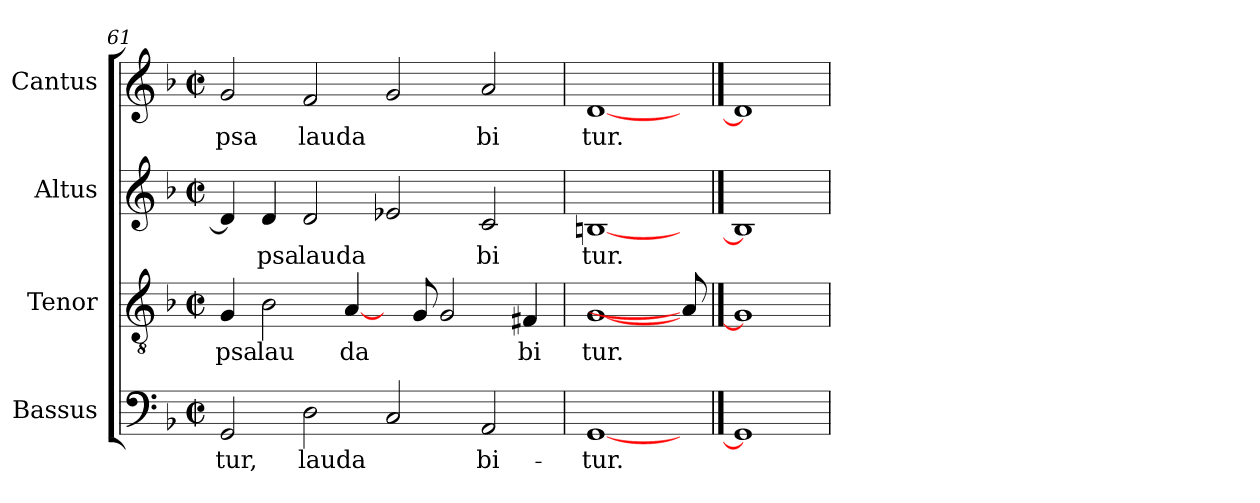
**kern	**text	**kern	**text	**kern	**text	**kern	**text
*part4	*part4	*part3	*part3	*part2	*part2	*part1	*part1
*staff4	*staff4	*staff3	*staff3	*staff2	*staff2	*staff1	*staff1
*I"Bassus	*	*I"Tenor	*	*I"Altus	*	*I"Cantus	*
*clefF4	*	*clefGv2	*	*clefG2	*	*clefG2	*
*k[b-]	*	*k[b-]	*	*k[b-]	*	*k[b-]	*
*F:	*	*F:	*	*F:	*	*F:	*
*M2/2	*	*M2/2	*	*M2/2	*	*M2/2	*
*met(c|)	*	*met(c|)	*	*met(c|)	*	*met(c|)	*
=61	=61	=61	=61	=61	=61	=61	=61
!	!LO:LY:b:cj	!	!LO:LY:b:cj	!	!LO:LY:b:cj	!	!LO:LY:b:cj
2GG/	-tur,	4G/	psa	4d/]	.	2g/	psa
!	!	!	!LO:LY:b:cj	!	!LO:LY:b:cj	!	!
.	.	2B-\	lau	4d/	psa	.	.
!	!LO:LY:b:cj	!	!	!	!LO:LY:b:cj	!	!LO:LY:b:cj
2D\	lauda-	.	.	2d/	lauda	2f/	lauda
!	!	!	!LO:LY:b:cj	!	!	!	!
.	.	[4A/	da	.	.	.	.
!	!LO:LY:b:cj	!	!	!	!LO:LY:b:cj	!	!LO:LY:b:cj
2C/	--	8ryy	.	2e-X/	.	2g/	.
!	!	!	!LO:LY:b:cj	!	!	!	!
.	.	8G/	.	.	.	.	.
!	!	!	!LO:LY:b:cj	!	!	!	!
.	.	2G/	.	.	.	.	.
!	!LO:LY:b:cj	!	!	!	!LO:LY:b:cj	!	!LO:LY:b:cj
2AA/	-bi-	.	.	2c/	bi	2a/	bi
!	!	!	!LO:LY:b:cj	!	!	!	!
.	.	4F#/	bi	.	.	.	.
=62	=62	=62	=62	=62	=62	=62	=62
!	!LO:LY:b:cj	!	!LO:LY:b:cj	!	!LO:LY:b:cj	!	!LO:LY:b:cj
[1GG	-tur.	[1G	tur.	[1Bn	tur.	[1d	tur.
8ryy	.	8A/]	.	8ryy	.	8ryy	.
==63	==63	==63	==63	==63	==63	==63	==63
1GG]	.	1G]	.	1B]	.	1d]	.
=	=	=	=	=	=	=	=
*-	*-	*-	*-	*-	*-	*-	*-
